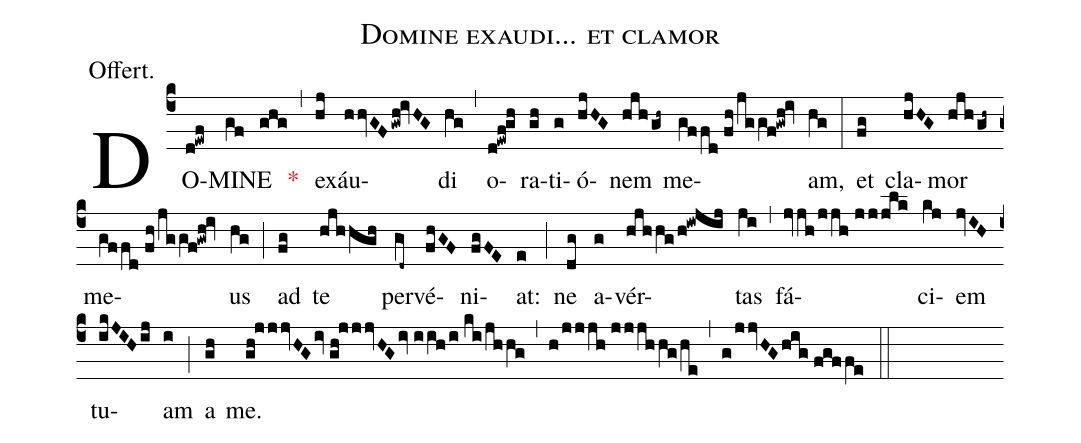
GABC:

name:Domine exaudi... et clamor;
annotation:Offert.;
mode:III.;
office-part:Offertory;
%%
(c4) DO(d!ewf)MI(gf)NE(ghg) <v>\red{*}</v>(,) ex(hj)áu(hhvGFgwh!ivHG)di(hg) (,) o(d!ewf!gh)ra(gh)ti(g)ó(hjHG)nem(hjh/gh~) me(gffd//fh/jggf!gwh!iv)am,(hg) (:) et(fg) cla(hjHG)mor(hjh/gh~) me(gffd//fh/jggf!gwh!iv)us(hg) (;) ad(fg) te(hjhhgh) per(gd~)vé(fhGF)ni(fgFE)at:(e) (;) ne(dg) a(g)vér(hjhhg/h!iwjij)tas(ji) (,) fá(jvjh/jjh//jjjlk)ci(kj)em(jvIH) tu(ikJIHij)am(i) (;) a(gh) me.(gh!jjjvHGiv//gh!jjjvHGiv//iih/i//ki/jhhg) (,) (h/jjjh//jjjhhg/he) (,) (g/jjvHGhig//fgffe) (::)
